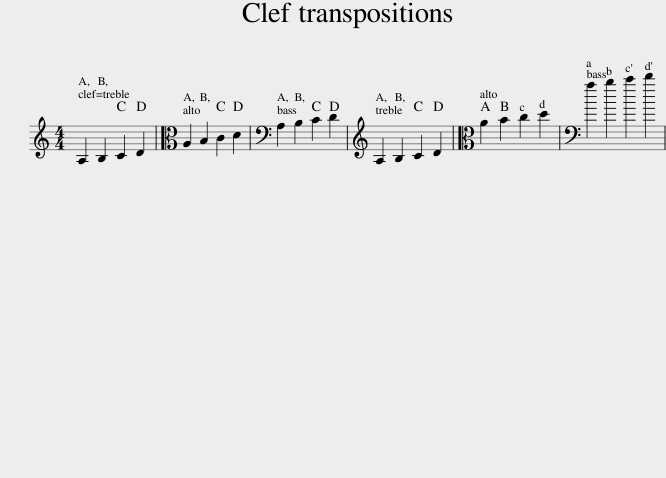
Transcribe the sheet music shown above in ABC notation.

X:1
L:1/8
M:4/4
I:linebreak $
K:C
V:1 treble
V:1
 A,2 B,2 C2 D2 | A,2 B,2 C2 D2 | A,2 B,2 C2 D2 | A,2 B,2 C2 D2 | A2 B2 c2 d2 | %5
 a2 b2 c'2 d'2 | %6
